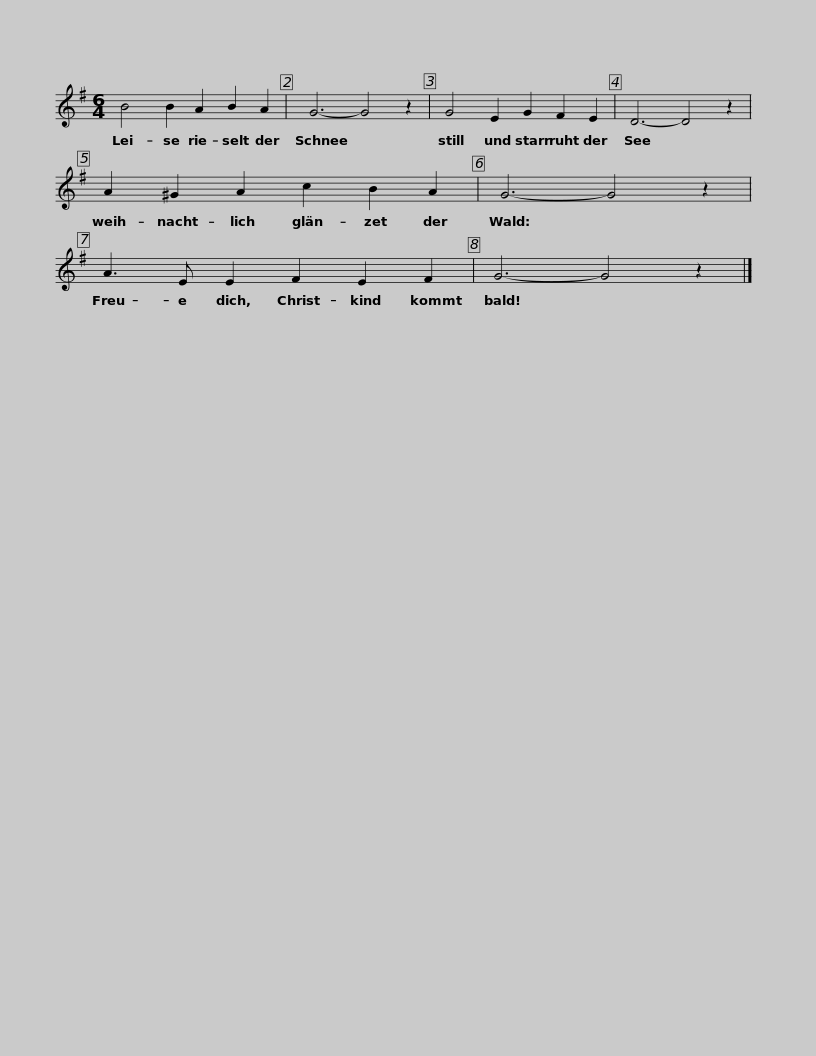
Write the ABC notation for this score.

X:1
L:1/8
M:6/4
I:linebreak $
K:G
V:1 treble
V:1
 B4 B2 A2 B2 A2 | G6- G4 z2 | G4 E2 G2 F2 E2 | D6- D4 z2 |$ A2 ^G2 A2 c2 B2 A2 | %5
 G6- G4 z2 | A3 E E2 F2 E2 F2 | G6- G4 z2 |] %8
